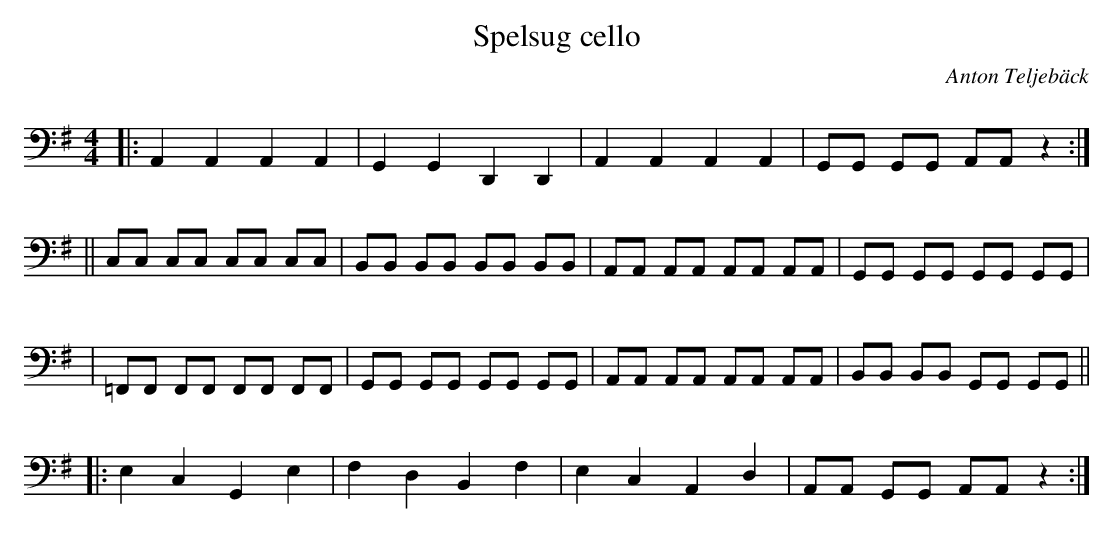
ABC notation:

X:1
T:Spelsug cello
C:Anton Teljebäck
M:4/4
L:1/8
K:G
|:A,,2 A,,2 A,,2 A,,2 | G,,2 G,,2 D,,2 D,,2 | A,,2 A,,2 A,,2 A,,2 | G,,G,, G,,G,, A,,A,, z2 :|
|| C,C, C,C, C,C, C,C, | B,,B,, B,,B,, B,,B,, B,,B,, | A,,A,, A,,A,, A,,A,, A,,A,, | G,,G,, G,,G,, G,,G,, G,,G,, |
| =F,,F,, F,,F,, F,,F,, F,,F,, | G,,G,, G,,G,, G,,G,, G,,G,, |  A,,A,, A,,A,, A,,A,, A,,A,, |  B,,B,, B,,B,, G,,G,, G,,G,, ||
|: E,2 C,2 G,,2 E,2 | F,2 D,2 B,,2 F,2 | E,2 C,2 A,,2 D,2 | A,,A,, G,,G,, A,,A,, z2 :|
